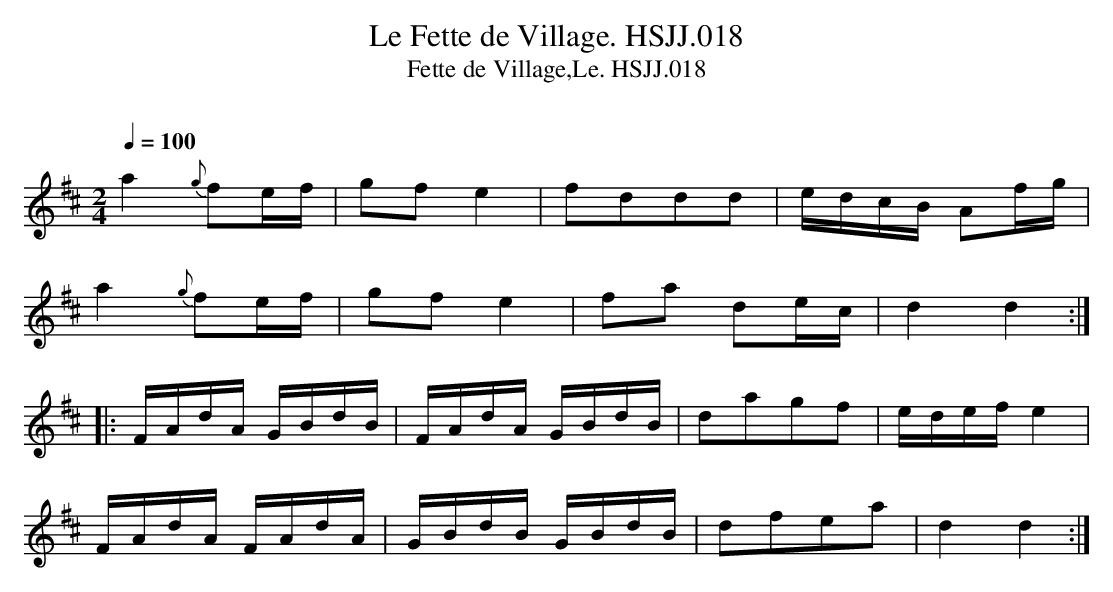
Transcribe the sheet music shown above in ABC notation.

X:1
T:Le Fette de Village. HSJJ.018
T:Fette de Village,Le. HSJJ.018
M:2/4
L:1/16
Q:1/4=100
O:
K:D
a4{g}f2ef|g2f2e4|f2d2d2d2|edcB A2fg|
a4{g}f2ef|g2f2e4|f2a2 d2ec|d4d4:|
|:FAdA GBdB|FAdA GBdB|d2a2g2f2|edefe4|
FAdA FAdA|GBdB GBdB|d2f2e2a2|d4d4:|
